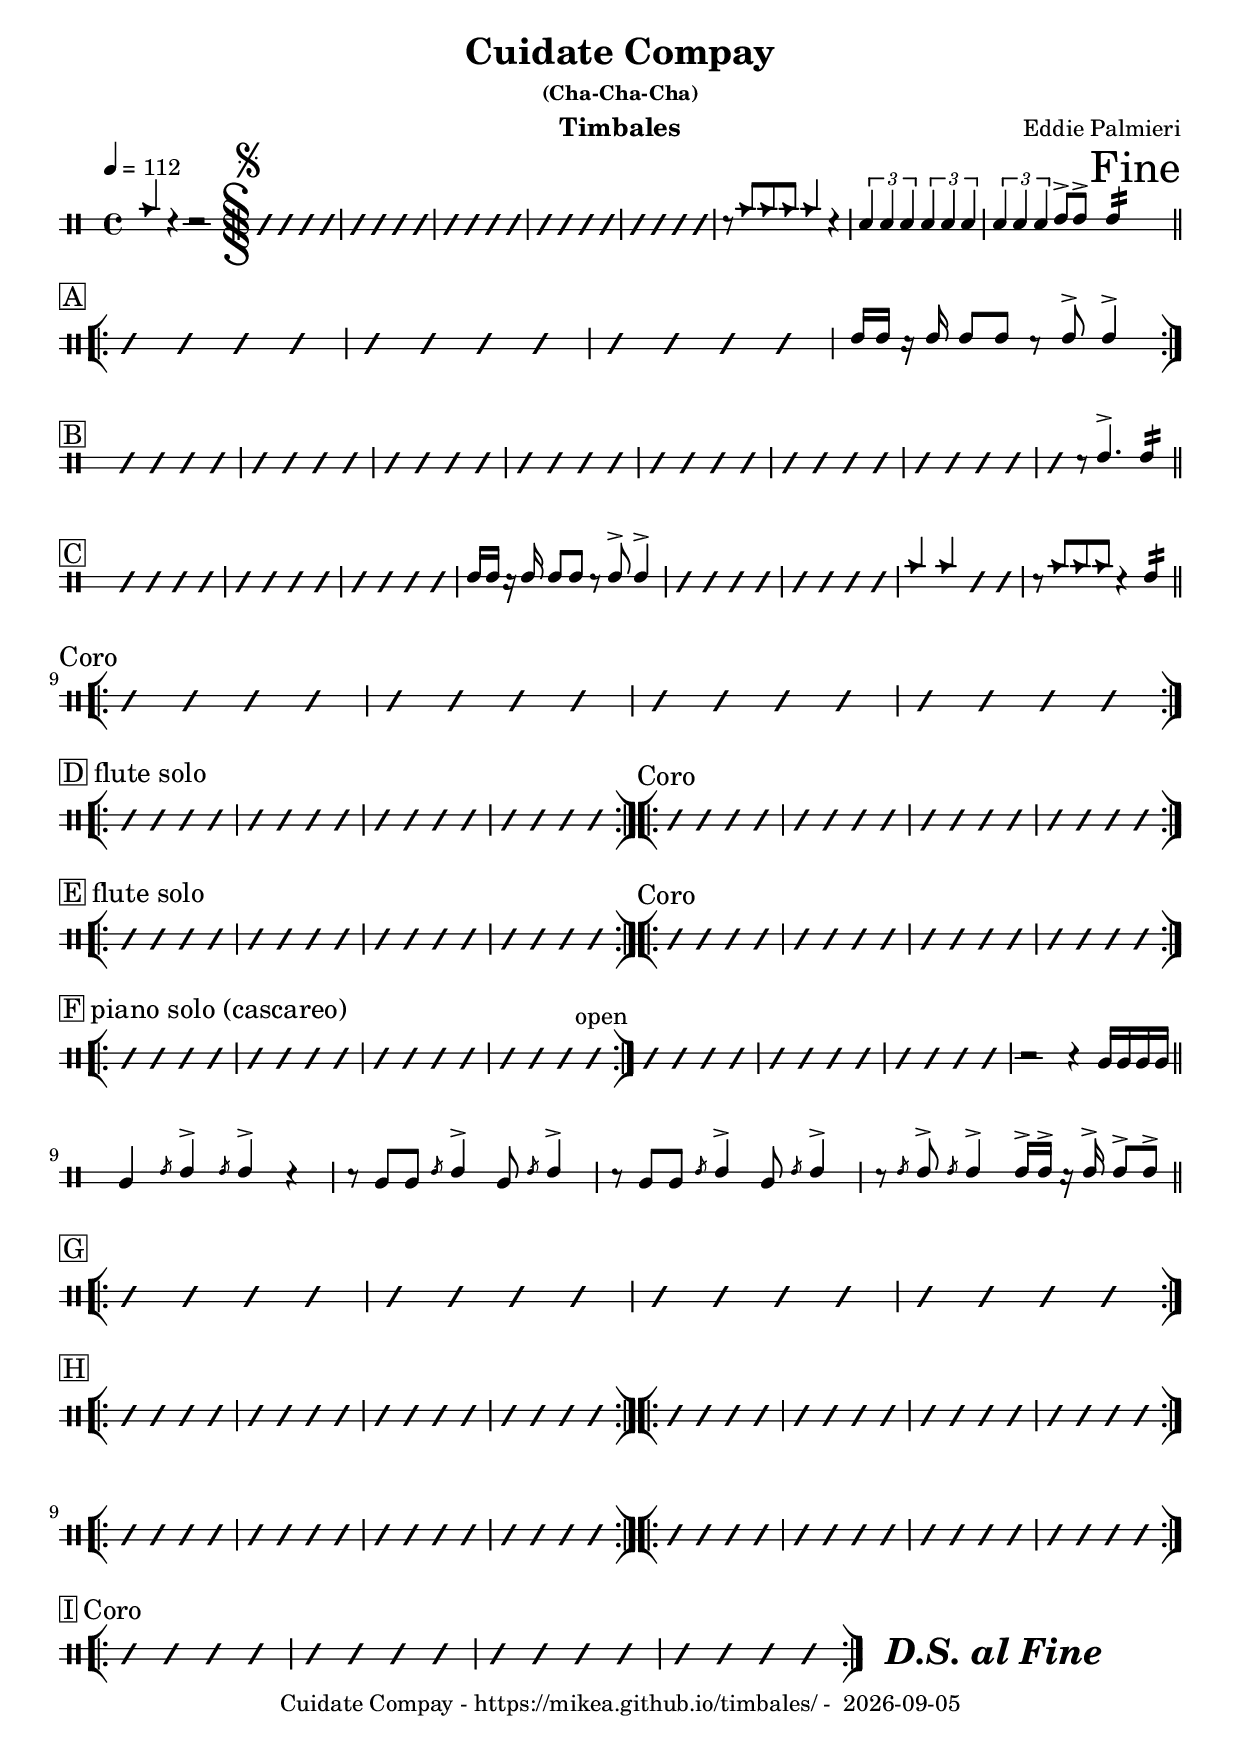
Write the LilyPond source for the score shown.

\version "2.24.2"
\include "charts/common.ly"

date = #(strftime "%Y-%m-%d" (localtime (current-time)))

\header {
  title = "Cuidate Compay"
  subsubtitle = "(Cha-Cha-Cha)"
  composer = "Eddie Palmieri"
  instrument = "Timbales"
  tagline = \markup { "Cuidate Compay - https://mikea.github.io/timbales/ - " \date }
}

\newTimbalesStaff <<
    \newDrumVoiceOne \drummode { 
        \tempo 4 = 112

        cb4 r4 r2 | 
        \big-segno
        \bar "S-||"
        \comp #4 | \comp #4 | \comp #4 | \comp #4 |
        \comp #4 | r8 cb8 cb cb cb4 r4 | \tuplet 3/2 { toml4 toml4  toml4 } \tuplet 3/2 { toml4 toml4  toml4 } 
        | \tuplet 3/2 { toml4 toml4  toml4 } timh8^> timh8^> \fine timh4:16 | \bar "||"

        \sect "A" ""
        \bar "[|:-||"
        \comp #4 | \comp #4 | \comp #4 | timh16 timh r timh16 8 8 r timh^> timh4^> |
        \bar ":|]"

        \sect "B" ""
        \comp #4 | \comp #4 | \comp #4 | \comp #4 |
        \comp #4 | \comp #4 | \comp #4 | \abanico-long | \bar "||"

        \sect "C" ""
        \comp #4 | \comp #4 | \comp #4 | timh16 timh r timh16 8 8 r timh^> timh4^> |
        \comp #4 | \comp #4 | cb4 cb4 \rs \rs | r8 cb cb cb r4 timh4:16 | \break

        \bar "[|:-||"
        \sectionLabel "Coro"
        \comp #4 | \comp #4 | \comp #4 | \comp #4 |
        
        \bar ":|][|:"

        \sect "D" "flute solo"
        \comp #4 | \comp #4 | \comp #4 | \comp #4 |
        \bar ":|][|:"
        \sectionLabel "Coro"
        \comp #4 | \comp #4 | \comp #4 | \comp #4 |
        \bar ":|][|:"

        \sect "E" "flute solo"
        \comp #4 | \comp #4 | \comp #4 | \comp #4 |
        \bar ":|][|:"
        \sectionLabel "Coro"
        \comp #4 | \comp #4 | \comp #4 | \comp #4 |
        \bar ":|][|:"

        \sect "F" "piano solo (cascareo)"
        \comp #4 | \comp #4 | \comp #4 | \comp #4 \textEndMark "open" |
        \bar ":|]"
        \comp #4 | \comp #4 | \comp #4 | r2 r4 timl16 16 16 16 | \bar "||" \break
        timl4 \flam timh4^> \flam timh4^> r4 | 
        r8 timl 8 8 \flam timh4^> timl8 \flam timh4^> |
        r8 timl 8 8 \flam timh4^> timl8 \flam timh4^> |
        r8 \flam timh8^> \flam timh4^> timh16^> timh^> r timh16^> 8^> 8^> |

        \bar "[|:-||"

        \sect "G" ""
        \comp #4 | \comp #4 | \comp #4 | \comp #4 |
        \bar ":|][|:"

        \sect "H" ""
        \comp #4 | \comp #4 | \comp #4 | \comp #4 |
        \bar ":|][|:"
        \comp #4 | \comp #4 | \comp #4 | \comp #4 |
        \bar ":|][|:" \break
        \comp #4 | \comp #4 | \comp #4 | \comp #4 |
        \bar ":|][|:"
        \comp #4 | \comp #4 | \comp #4 | \comp #4 |
        \bar ":|][|:"

        \sect "I" "Coro"
        \comp #4 | \comp #4 | \comp #4 | \comp #4 |
        \bar ":|]"
        \ds-al-fine
    }
>>
